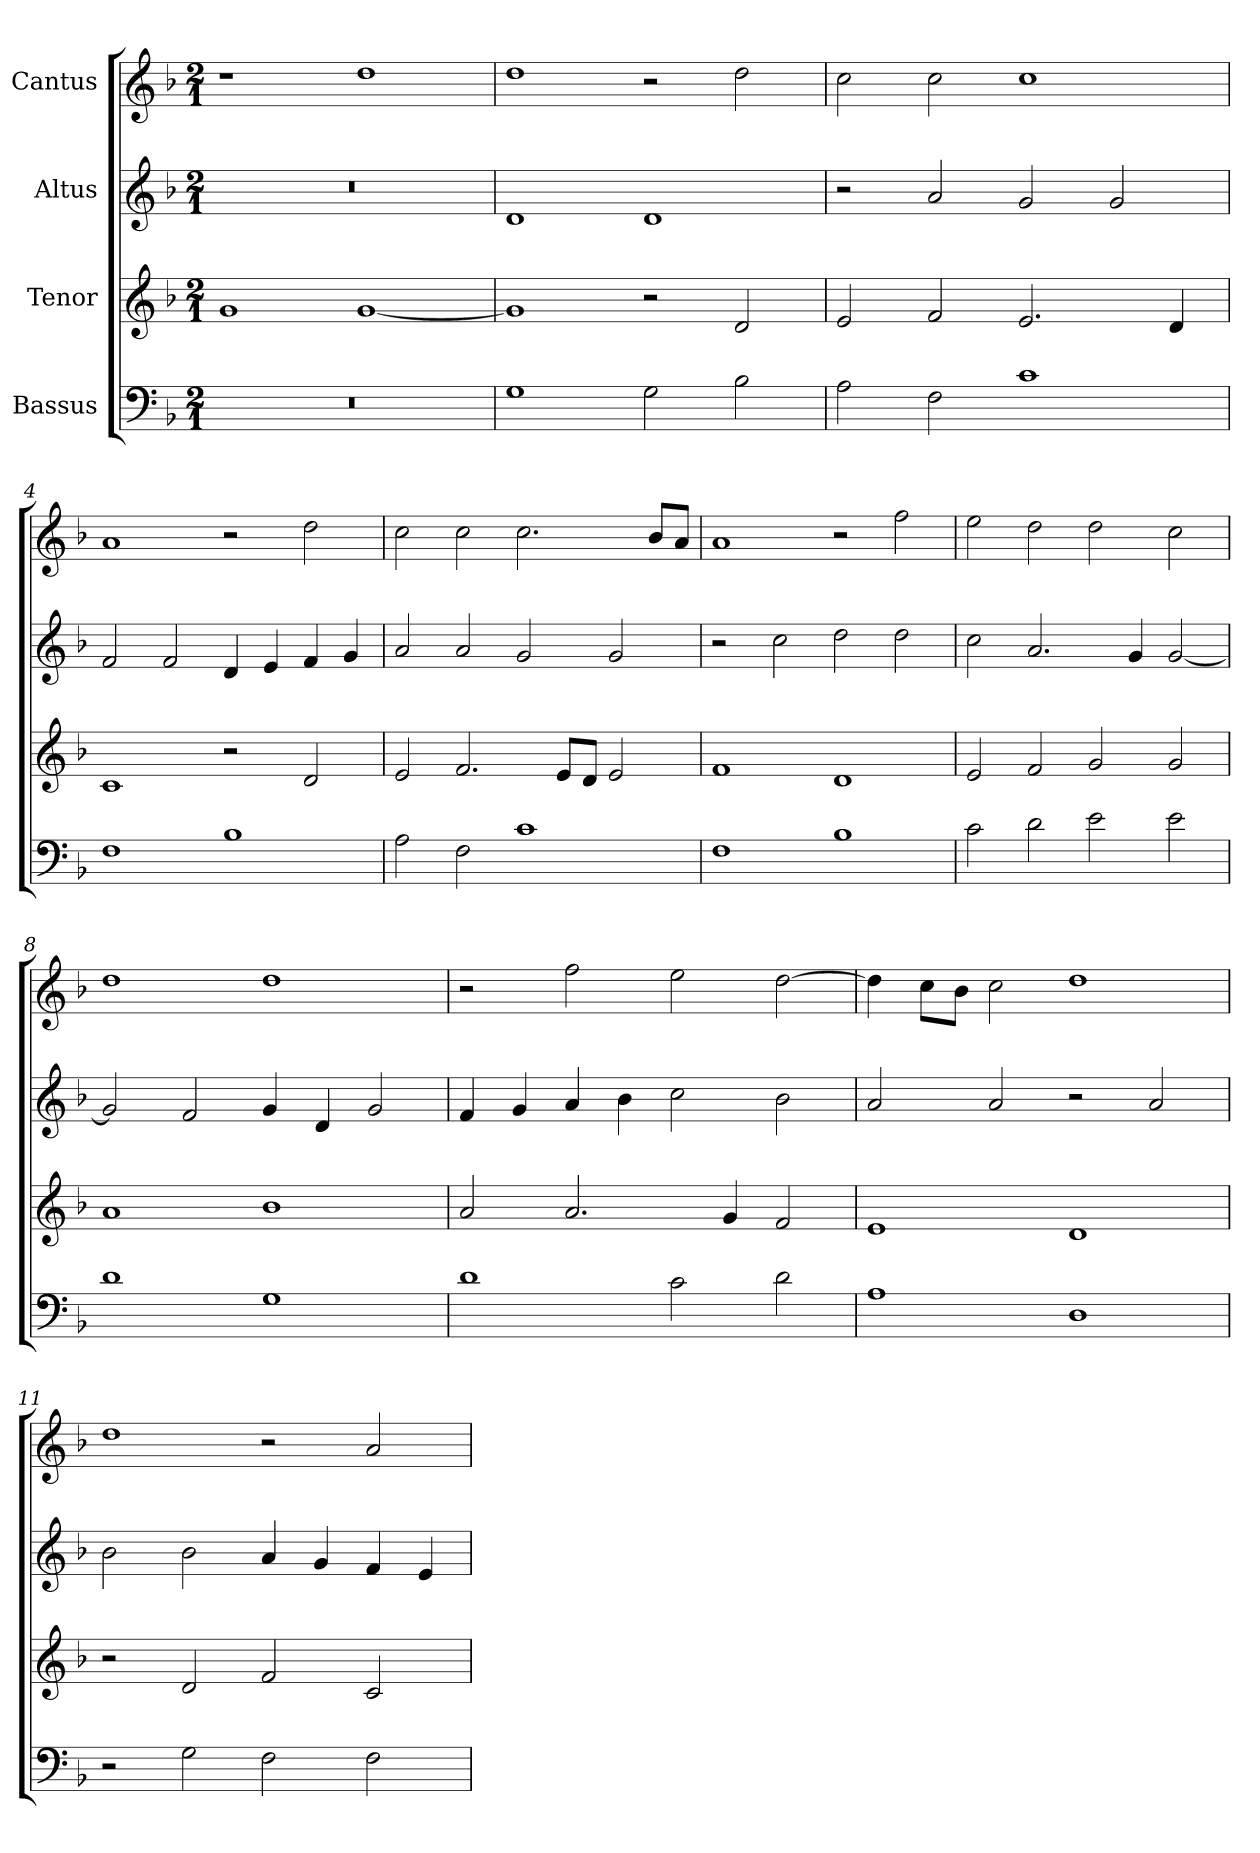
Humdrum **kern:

**kern	**kern	**kern	**kern
*part4	*part3	*part2	*part1
*staff4	*staff3	*staff2	*staff1
*I"Bassus	*I"Tenor	*I"Altus	*I"Cantus
!!LO:PB:g=z
*clefF4	*clefG2	*clefG2	*clefG2
*k[b-]	*k[b-]	*k[b-]	*k[b-]
*F:	*F:	*F:	*F:
*M2/1	*M2/1	*M2/1	*M2/1
*MM320	*MM320	*MM320	*MM320
=1	=1	=1	=1
!LO:N:vis=1	!	!LO:N:vis=1	!
0r	1gi	0r	1r
.	[<1gi	.	1ddi
=2	=2	=2	=2
1Gi	1gi]	1di	1ddi
2Gi\	2r	1di	2r
2B-i\	2di/	.	2ddi\
=3	=3	=3	=3
2Ai\	2ei/	2r	2cci\
2Fi\	2fi/	2ai/	2cci\
1ci	2.ei/	2gi/	1cci
.	.	2gi/	.
.	4di/	.	.
=4	=4	=4	=4
1Fi	1ci	2fi/	1ai
.	.	2fi/	.
1B-i	2r	4di/	2r
.	.	4ei/	.
.	2di/	4fi/	2ddi\
.	.	4gi/	.
=5	=5	=5	=5
2Ai\	2ei/	2ai/	2cci\
2Fi\	2.fi/	2ai/	2cci\
1ci	.	2gi/	2.cci\
.	8ei/L	.	.
.	8di/J	.	.
.	2ei/	2gi/	.
.	.	.	8b-i/L
.	.	.	8ai/J
!!LO:LB:g=z
=6	=6	=6	=6
1Fi	1fi	2r	1ai
.	.	2cci\	.
1B-i	1di	2ddi\	2r
.	.	2ddi\	2ffi\
=7	=7	=7	=7
2ci\	2ei/	2cci\	2eei\
2di\	2fi/	2.ai/	2ddi\
2ei\	2gi/	.	2ddi\
.	.	4gi/	.
2ei\	2gi/	[<2gi/	2cci\
=8	=8	=8	=8
1di	1ai	2gi/]	1ddi
.	.	2fi/	.
1Gi	1b-i	4gi/	1ddi
.	.	4di/	.
.	.	2gi/	.
=9	=9	=9	=9
1di	2ai/	4fi/	2r
.	.	4gi/	.
.	2.ai/	4ai/	2ffi\
.	.	4b-i\	.
2ci\	.	2cci\	2eei\
.	4gi/	.	.
2di\	2fi/	2b-i\	[>2ddi\
=10	=10	=10	=10
1Ai	1ei	2ai/	4ddi\]
.	.	.	8cci\L
.	.	.	8b-i\J
.	.	2ai/	2cci\
1Di	1di	2r	1ddi
.	.	2ai/	.
!!LO:LB:g=z
=11	=11	=11	=11
2r	2r	2b-i\	1ddi
2Gi\	2di/	2b-i\	.
2Fi\	2fi/	4ai/	2r
.	.	4gi/	.
2Fi\	2ci/	4fi/	2ai/
.	.	4ei/	.
=	=	=	=
*-	*-	*-	*-
